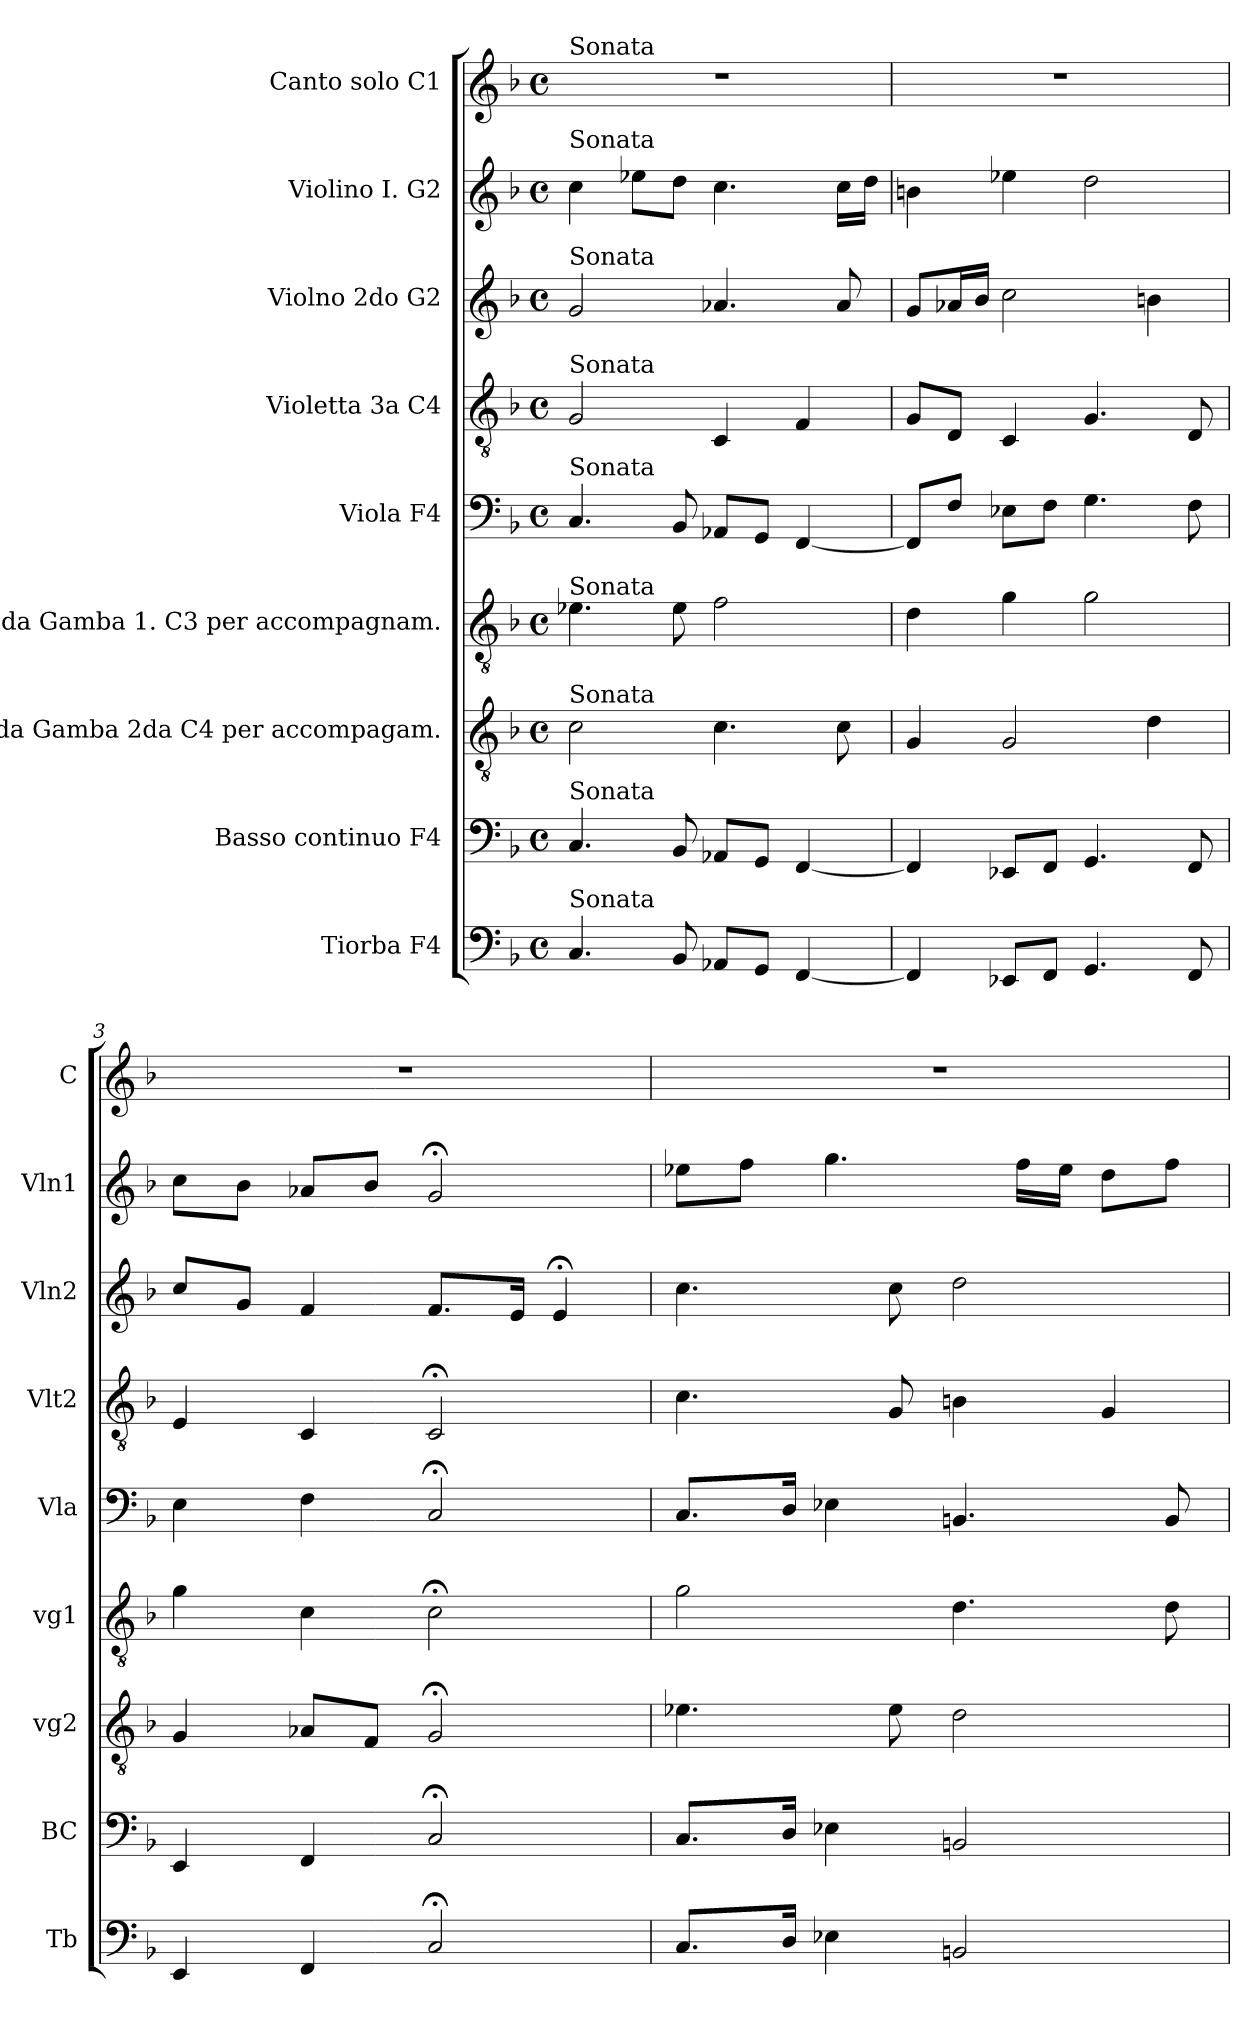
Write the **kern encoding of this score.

**kern	**kern	**kern	**kern	**kern	**kern	**kern	**kern	**kern
*part9	*part8	*part7	*part6	*part5	*part4	*part3	*part2	*part1
*staff9	*staff8	*staff7	*staff6	*staff5	*staff4	*staff3	*staff2	*staff1
*I"Tiorba F4	*I"Basso continuo F4	*I"Viola da Gamba 2da C4 per accompagam.	*I"Viola da Gamba 1. C3 per accompagnam.	*I"Viola F4	*I"Violetta 3a C4	*I"Violno 2do G2	*I"Violino I. G2	*I"Canto solo C1
*I'Tb	*I'BC	*I'vg2	*I'vg1	*I'Vla	*I'Vlt2	*I'Vln2	*I'Vln1	*I'C
*clefF4	*clefF4	*clefGv2	*clefGv2	*clefF4	*clefGv2	*clefG2	*clefG2	*clefG2
*k[b-]	*k[b-]	*k[b-]	*k[b-]	*k[b-]	*k[b-]	*k[b-]	*k[b-]	*k[b-]
*F:	*F:	*F:	*F:	*F:	*F:	*F:	*F:	*F:
*M4/4	*M4/4	*M4/4	*M4/4	*M4/4	*M4/4	*M4/4	*M4/4	*M4/4
*met(c)	*met(c)	*met(c)	*met(c)	*met(c)	*met(c)	*met(c)	*met(c)	*met(c)
=1	=1	=1	=1	=1	=1	=1	=1	=1
!	!	!	!	!	!	!	!	!LO:TX:a:t=Sonata
!	!	!	!	!	!	!	!LO:TX:a:t=Sonata	!
!	!	!	!	!	!	!LO:TX:a:t=Sonata	!	!
!	!	!	!	!	!LO:TX:a:t=Sonata	!	!	!
!	!	!	!	!LO:TX:a:t=Sonata	!	!	!	!
!	!	!	!LO:TX:a:t=Sonata	!	!	!	!	!
!	!	!LO:TX:a:t=Sonata	!	!	!	!	!	!
!	!LO:TX:a:t=Sonata	!	!	!	!	!	!	!
!LO:TX:a:t=Sonata	!	!	!	!	!	!	!	!
4.C/	4.C/	2c\	4.e-X\	4.C/	2G/	2g/	4cc\	1r
.	.	.	.	.	.	.	8ee-X\L	.
8BB-/	8BB-/	.	8e-\	8BB-/	.	.	8dd\J	.
8AA-X/L	8AA-X/L	4.c\	2f\	8AA-X/L	4C/	4.a-X/	4.cc\	.
8GG/J	8GG/J	.	.	8GG/J	.	.	.	.
[4FF/	[4FF/	.	.	[4FF/	4F/	.	.	.
.	.	8c\	.	.	.	8a-/	16cc\LL	.
.	.	.	.	.	.	.	16dd\JJ	.
=2	=2	=2	=2	=2	=2	=2	=2	=2
4FF/]	4FF/]	4G/	4d\	8FF/L]	8G/L	8g/L	4bn\	1r
.	.	.	.	8F/J	8D/J	16a-X/L	.	.
.	.	.	.	.	.	16b-/JJ	.	.
8EE-X/L	8EE-X/L	2G/	4g\	8E-X\L	4C/	2cc\	4ee-X\	.
8FF/J	8FF/J	.	.	8F\J	.	.	.	.
4.GG/	4.GG/	.	2g\	4.G\	4.G/	.	2dd\	.
.	.	4d\	.	.	.	4bn\	.	.
8FF/	8FF/	.	.	8F\	8D/	.	.	.
=3	=3	=3	=3	=3	=3	=3	=3	=3
4EE/	4EE/	4G/	4g\	4E\	4E/	8cc/L	8cc\L	1r
.	.	.	.	.	.	8g/J	8b-\J	.
4FF/	4FF/	8A-X/L	4c\	4F\	4C/	4f/	8a-X/L	.
.	.	8F/J	.	.	.	.	8b-/J	.
2C;</	2C;</	2G;</	2c;<\	2C;</	2C;</	8.f/L	2g;</	.
.	.	.	.	.	.	16e/Jk	.	.
.	.	.	.	.	.	4e;</	.	.
=4	=4	=4	=4	=4	=4	=4	=4	=4
8.C/L	8.C/L	4.e-X\	2g\	8.C/L	4.c\	4.cc\	8ee-X\L	1r
.	.	.	.	.	.	.	8ff\J	.
16D/Jk	16D/Jk	.	.	16D/Jk	.	.	.	.
4E-X\	4E-X\	.	.	4E-X\	.	.	4.gg\	.
.	.	8e-\	.	.	8G/	8cc\	.	.
2BBn/	2BBn/	2d\	4.d\	4.BBn/	4Bn\	2dd\	.	.
.	.	.	.	.	.	.	16ff\LL	.
.	.	.	.	.	.	.	16ee-\JJ	.
.	.	.	.	.	4G/	.	8dd\L	.
.	.	.	8d\	8BB/	.	.	8ff\J	.
=	=	=	=	=	=	=	=	=
*-	*-	*-	*-	*-	*-	*-	*-	*-
